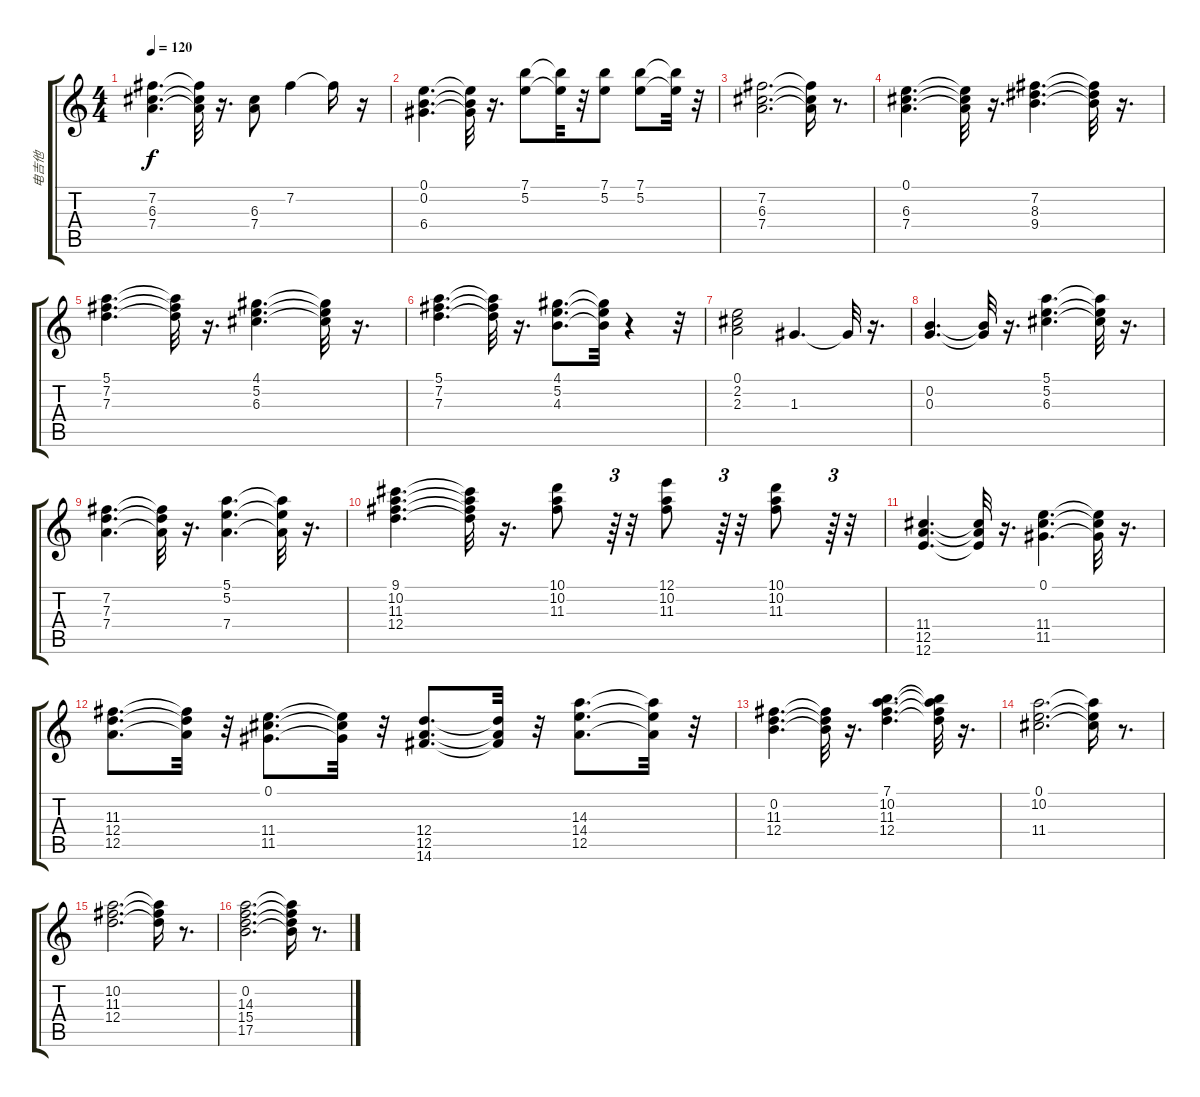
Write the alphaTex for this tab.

\track ("电吉他" "电吉他") {instrument distortionguitar}
\staff {score tabs}
\tuning (E4 B3 G3 D3 A2 E2) {hide}
\ts (4 4)
\tempo 120
\clef g2
\ks c
(7.2 6.3 7.4).4{d dy f} (7.2{t} 6.3{t} 7.4{t}).32 r.16{d} (6.3 7.4).8 7.2.4 7.2{t}.16 r.16 |
(0.1 0.2 6.4).4{d} (0.1{t} 0.2{t} 6.4{t}).32 r.16{d} (7.1 5.2).8 (7.1{t} 5.2{t}).32 r.32 (7.1 5.2).8 (7.1 5.2).8 (7.1{t} 5.2{t}).32 r.32 |
(7.2 6.3 7.4).2{d} (7.2{t} 6.3{t} 7.4{t}).16 r.8{d} |
(0.1 6.3 7.4).4{d} (0.1{t} 6.3{t} 7.4{t}).32 r.16{d} (7.2 8.3 9.4).4{d} (7.2{t} 8.3{t} 9.4{t}).32 r.16{d} |
(5.1 7.2 7.3).4{d} (5.1{t} 7.2{t} 7.3{t}).32 r.16{d} (4.1 5.2 6.3).4{d} (4.1{t} 5.2{t} 6.3{t}).32 r.16{d} |
(5.1 7.2 7.3).4{d} (5.1{t} 7.2{t} 7.3{t}).32 r.16{d} (4.1 5.2 4.3).8{d} (4.1{t} 5.2{t} 4.3{t}).32 r.4 r.32 |
(0.1 2.2 2.3).2 1.3.4{d} 1.3{t}.32 r.16{d} |
(0.2 0.3).4{d} (0.2{t} 0.3{t}).32 r.16{d} (5.1 5.2 6.3).4{d} (5.1{t} 5.2{t} 6.3{t}).32 r.16{d} |
(7.2 7.3 7.4).4{d} (7.2{t} 7.3{t} 7.4{t}).32 r.16{d} (5.1 5.2 7.4).4{d} (5.1{t} 5.2{t} 7.4{t}).32 r.16{d} |
(9.1 10.2 11.3 12.4).4{d} (9.1{t} 10.2{t} 11.3{t} 12.4{t}).32 r.16{d} (10.1 10.2 11.3).8 r.64{tu (3 2)} r.32 (12.1 10.2 11.3).8 r.64{tu (3 2)} r.32 (10.1 10.2 11.3).8 r.64{tu (3 2)} r.32 |
(11.4 12.5 12.6).4{d} (11.4{t} 12.5{t} 12.6{t}).32 r.16{d} (0.1 11.4 11.5).4{d} (0.1{t} 11.4{t} 11.5{t}).32 r.16{d} |
(11.3 12.4 12.5).8{d} (11.3{t} 12.4{t} 12.5{t}).32 r.32 (0.1 11.4 11.5).8{d} (0.1{t} 11.4{t} 11.5{t}).32 r.32 (12.4 12.5 14.6).8{d} (12.4{t} 12.5{t} 14.6{t}).32 r.32 (14.3 14.4 12.5).8{d} (14.3{t} 14.4{t} 12.5{t}).32 r.32 |
(0.2 11.3 12.4).4{d} (0.2{t} 11.3{t} 12.4{t}).32 r.16{d} (7.1 10.2 11.3 12.4).4{d} (7.1{t} 10.2{t} 11.3{t} 12.4{t}).32 r.16{d} |
(0.1 10.2 11.4).2{d} (0.1{t} 10.2{t} 11.4{t}).16 r.8{d} |
(10.2 11.3 12.4).2{d} (10.2{t} 11.3{t} 12.4{t}).16 r.8{d} |
(0.2 14.3 15.4 17.5).2{d} (0.2{t} 14.3{t} 15.4{t} 17.5{t}).16 r.8{d}
